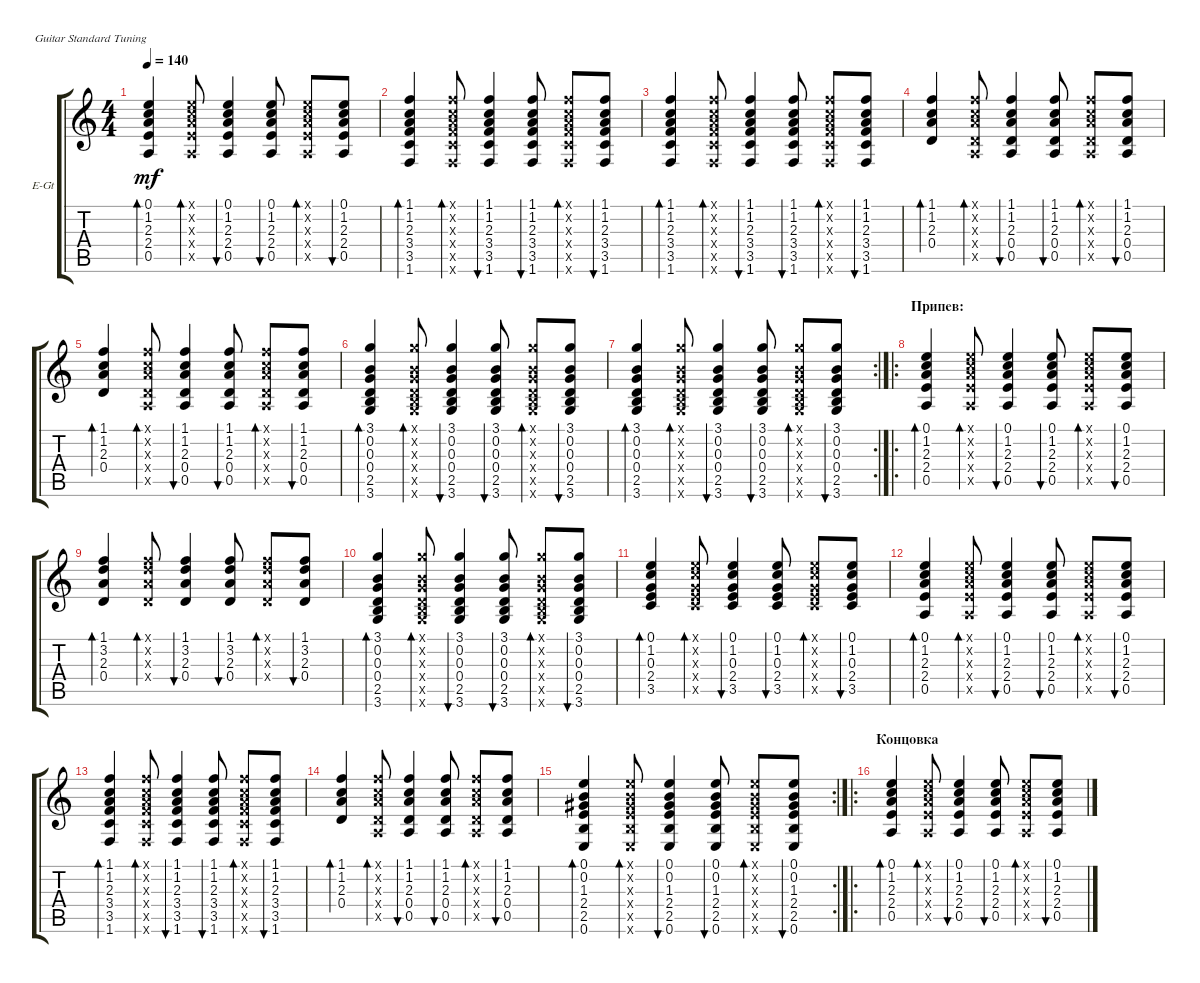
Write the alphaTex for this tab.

\defaultSystemsLayout 4
\bracketExtendMode groupsimilarinstruments
\firstSystemTrackNameOrientation horizontal
\otherSystemsTrackNameOrientation horizontal
\track ("Electric Guitar" "E-Gt") {instrument electricguitarclean}
\staff {score tabs}
\tuning (E4 B3 G3 D3 A2 E2)
\ts (4 4)
\tempo 140
\clef g2
\ks c
(0.5 2.4 2.3 1.2 0.1).4{bd 30 dy mf} (0.5{x} 2.4{x} 2.3{x} 1.2{x} 0.1{x}).8{bd 30} (0.5 2.4 2.3 1.2 0.1).4{bu 30} (0.5 2.4 2.3 1.2 0.1).8{bu 30} (0.5{x} 2.4{x} 2.3{x} 1.2{x} 0.1{x}).8{bd 30} (0.5 2.4 2.3 1.2 0.1).8{bu 30} |
(3.5 3.4 2.3 1.2 1.1 1.6).4{bd 30} (3.5{x} 3.4{x} 2.3{x} 1.2{x} 1.1{x} 1.6{x}).8{bd 30} (3.5 3.4 2.3 1.2 1.1 1.6).4{bu 30} (3.5 3.4 2.3 1.2 1.1 1.6).8{bu 30} (3.5{x} 3.4{x} 2.3{x} 1.2{x} 1.1{x} 1.6{x}).8{bd 30} (3.5 3.4 2.3 1.2 1.1 1.6).8{bu 30} |
(3.5 3.4 2.3 1.2 1.1 1.6).4{bd 30} (3.5{x} 3.4{x} 2.3{x} 1.2{x} 1.1{x} 1.6{x}).8{bd 30} (3.5 3.4 2.3 1.2 1.1 1.6).4{bu 30} (3.5 3.4 2.3 1.2 1.1 1.6).8{bu 30} (3.5{x} 3.4{x} 2.3{x} 1.2{x} 1.1{x} 1.6{x}).8{bd 30} (3.5 3.4 2.3 1.2 1.1 1.6).8{bu 30} |
(0.4 2.3 1.2 1.1).4{bd 30} (0.5{x} 0.4{x} 2.3{x} 1.2{x} 1.1{x}).8{bd 30} (0.5 0.4 2.3 1.2 1.1).4{bu 30} (0.5 0.4 2.3 1.2 1.1).8{bu 30} (0.5{x} 0.4{x} 2.3{x} 1.2{x} 1.1{x}).8{bd 30} (0.5 0.4 2.3 1.2 1.1).8{bu 30} |
(0.4 2.3 1.2 1.1).4{bd 30} (0.5{x} 0.4{x} 2.3{x} 1.2{x} 1.1{x}).8{bd 30} (0.5 0.4 2.3 1.2 1.1).4{bu 30} (0.5 0.4 2.3 1.2 1.1).8{bu 30} (0.5{x} 0.4{x} 2.3{x} 1.2{x} 1.1{x}).8{bd 30} (0.5 0.4 2.3 1.2 1.1).8{bu 30} |
(2.5 0.4 0.3 0.2 3.1 3.6).4{bd 30} (2.5{x} 0.4{x} 0.3{x} 0.2{x} 3.1{x} 3.6{x}).8{bd 30} (2.5 0.4 0.3 0.2 3.1 3.6).4{bu 30} (2.5 0.4 0.3 0.2 3.1 3.6).8{bu 30} (2.5{x} 0.4{x} 0.3{x} 0.2{x} 3.1{x} 3.6{x}).8{bd 30} (2.5 0.4 0.3 0.2 3.1 3.6).8{bu 30} |
\rc 2
(2.5 0.4 0.3 0.2 3.1 3.6).4{bd 30} (2.5{x} 0.4{x} 0.3{x} 0.2{x} 3.1{x} 3.6{x}).8{bd 30} (2.5 0.4 0.3 0.2 3.1 3.6).4{bu 30} (2.5 0.4 0.3 0.2 3.1 3.6).8{bu 30} (2.5{x} 0.4{x} 0.3{x} 0.2{x} 3.1{x} 3.6{x}).8{bd 30} (2.5 0.4 0.3 0.2 3.1 3.6).8{bu 30} |
\ro
\section ("" "Припев:")
(0.5 2.4 2.3 1.2 0.1).4{bd 30} (0.5{x} 2.4{x} 2.3{x} 1.2{x} 0.1{x}).8{bd 30} (0.5 2.4 2.3 1.2 0.1).4{bu 30} (0.5 2.4 2.3 1.2 0.1).8{bu 30} (0.5{x} 2.4{x} 2.3{x} 1.2{x} 0.1{x}).8{bd 30} (0.5 2.4 2.3 1.2 0.1).8{bu 30} |
(0.4 2.3 3.2 1.1).4{bd 30} (0.4{x} 2.3{x} 3.2{x} 1.1{x}).8{bd 30} (0.4 2.3 3.2 1.1).4{bu 30} (0.4 2.3 3.2 1.1).8{bu 30} (0.4{x} 2.3{x} 3.2{x} 1.1{x}).8{bd 30} (0.4 2.3 3.2 1.1).8{bu 30} |
(2.5 0.4 0.3 0.2 3.1 3.6).4{bd 30} (2.5{x} 0.4{x} 0.3{x} 0.2{x} 3.1{x} 3.6{x}).8{bd 30} (2.5 0.4 0.3 0.2 3.1 3.6).4{bu 30} (2.5 0.4 0.3 0.2 3.1 3.6).8{bu 30} (2.5{x} 0.4{x} 0.3{x} 0.2{x} 3.1{x} 3.6{x}).8{bd 30} (2.5 0.4 0.3 0.2 3.1 3.6).8{bu 30} |
(3.5 2.4 0.3 1.2 0.1).4{bd 30} (3.5{x} 2.4{x} 0.3{x} 1.2{x} 0.1{x}).8{bd 30} (3.5 2.4 0.3 1.2 0.1).4{bu 30} (3.5 2.4 0.3 1.2 0.1).8{bu 30} (3.5{x} 2.4{x} 0.3{x} 1.2{x} 0.1{x}).8{bd 30} (3.5 2.4 0.3 1.2 0.1).8{bu 30} |
(0.5 2.4 2.3 1.2 0.1).4{bd 30} (0.5{x} 2.4{x} 2.3{x} 1.2{x} 0.1{x}).8{bd 30} (0.5 2.4 2.3 1.2 0.1).4{bu 30} (0.5 2.4 2.3 1.2 0.1).8{bu 30} (0.5{x} 2.4{x} 2.3{x} 1.2{x} 0.1{x}).8{bd 30} (0.5 2.4 2.3 1.2 0.1).8{bu 30} |
(3.5 3.4 2.3 1.2 1.1 1.6).4{bd 30} (3.5{x} 3.4{x} 2.3{x} 1.2{x} 1.1{x} 1.6{x}).8{bd 30} (3.5 3.4 2.3 1.2 1.1 1.6).4{bu 30} (3.5 3.4 2.3 1.2 1.1 1.6).8{bu 30} (3.5{x} 3.4{x} 2.3{x} 1.2{x} 1.1{x} 1.6{x}).8{bd 30} (3.5 3.4 2.3 1.2 1.1 1.6).8{bu 30} |
(0.4 2.3 1.2 1.1).4{bd 30} (0.5{x} 0.4{x} 2.3{x} 1.2{x} 1.1{x}).8{bd 30} (0.5 0.4 2.3 1.2 1.1).4{bu 30} (0.5 0.4 2.3 1.2 1.1).8{bu 30} (0.5{x} 0.4{x} 2.3{x} 1.2{x} 1.1{x}).8{bd 30} (0.5 0.4 2.3 1.2 1.1).8{bu 30} |
\rc 2
(2.5 2.4 1.3 0.2 0.1 0.6).4{bd 30} (2.5{x} 2.4{x} 1.3{x} 0.2{x} 0.1{x} 0.6{x}).8{bd 30} (2.5 2.4 1.3 0.2 0.1 0.6).4{bu 30} (2.5 2.4 1.3 0.2 0.1 0.6).8{bu 30} (2.5{x} 2.4{x} 1.3{x} 0.2{x} 0.1{x} 0.6{x}).8{bd 30} (2.5 2.4 1.3 0.2 0.1 0.6).8{bu 30} |
\ro
\section ("" "Концовка")
(0.5 2.4 2.3 1.2 0.1).4{bd 30} (0.5{x} 2.4{x} 2.3{x} 1.2{x} 0.1{x}).8{bd 30} (0.5 2.4 2.3 1.2 0.1).4{bu 30} (0.5 2.4 2.3 1.2 0.1).8{bu 30} (0.5{x} 2.4{x} 2.3{x} 1.2{x} 0.1{x}).8{bd 30} (0.5 2.4 2.3 1.2 0.1).8{bu 30}
